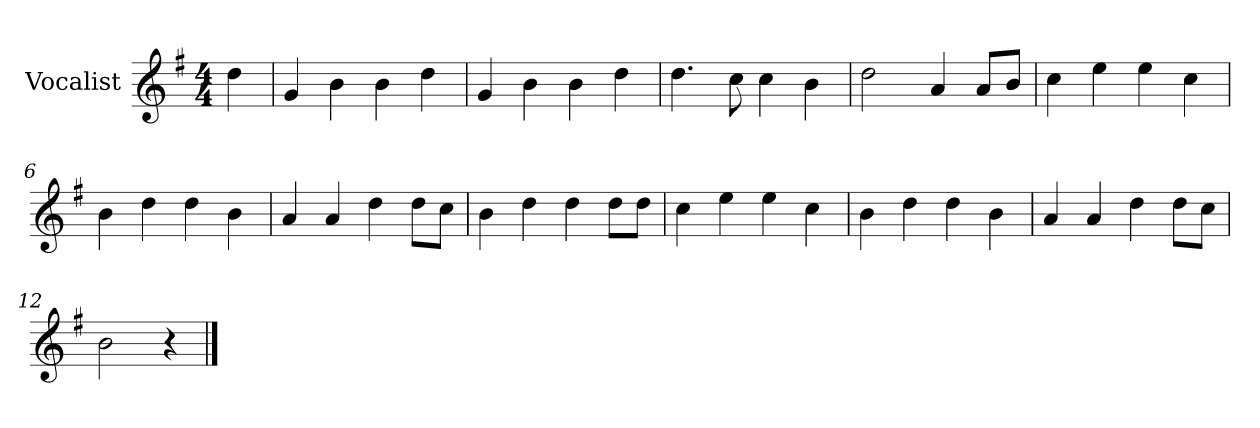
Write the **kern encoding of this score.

**kern
*part1
*staff1
*I"Vocalist
*k[f#]
*G:
*M4/4
=
4dd
=1
4g
4b
4b
4dd
=2
4g
4b
4b
4dd
=3
4.dd
8cc
4cc
4b
=4
2dd
4a
8aL
8bJ
=5
4cc
4ee
4ee
4cc
=6
4b
4dd
4dd
4b
=7
4a
4a
4dd
8ddL
8ccJ
=8
4b
4dd
4dd
8ddL
8ddJ
=9
4cc
4ee
4ee
4cc
=10
4b
4dd
4dd
4b
=11
4a
4a
4dd
8ddL
8ccJ
=12
2b
4r
==
*-
